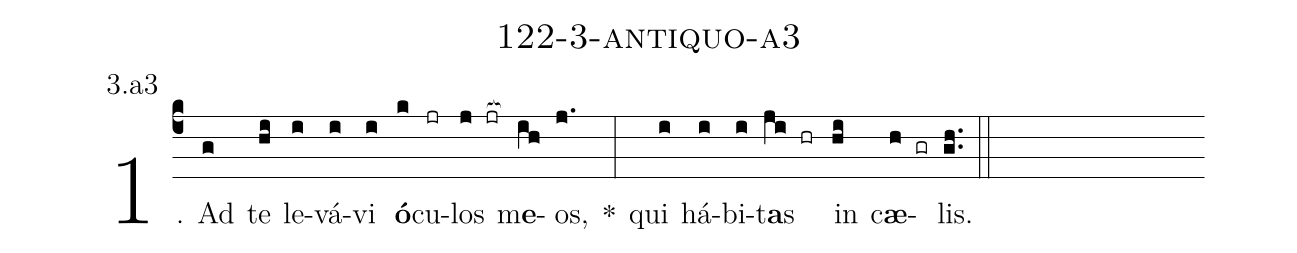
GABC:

name: 122-3-antiquo-a3;
annotation: 3.a3;
%%
(c4)1. Ad(g) te(hi) le(i)vá(i)vi(i) <b>ó</b>(k)cu(jr)los(j jr[ocb:1{]) m<b>e</b>(ih[ocb:0}])os,(j.) *(:) qui(i) há(i)bi(i)t<b>a</b>s(ji hr) in(hi) c<b>æ</b>(h gr)lis.(gh..) (::)
